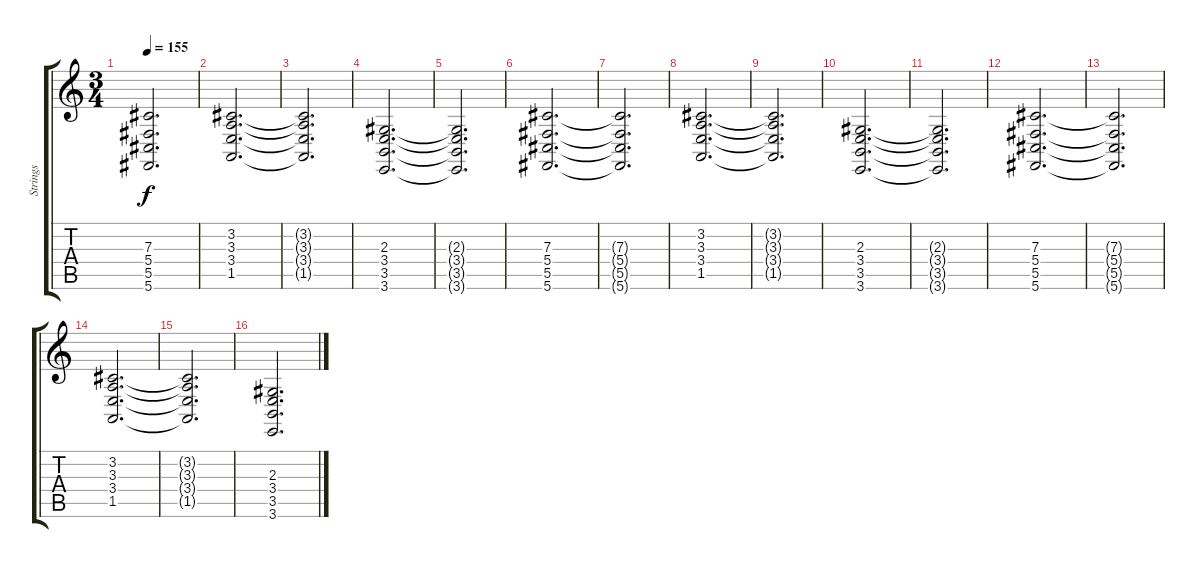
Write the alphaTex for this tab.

\track ("Strings" "Strings") {instrument stringensemble1}
\staff {score tabs}
\tuning (Eb4 Bb3 Gb3 Db3 Ab2 Db2) {hide}
\ts (3 4)
\tempo 155
\clef g2
\ks c
(7.3{t} 5.4{t} 5.5{t} 5.6{t}).2{d dy f} |
(3.2 3.3 3.4 1.5).2{d} |
(3.2{t} 3.3{t} 3.4{t} 1.5{t}).2{d} |
(2.3 3.4 3.5 3.6).2{d} |
(2.3{t} 3.4{t} 3.5{t} 3.6{t}).2{d} |
(7.3 5.4 5.5 5.6).2{d} |
(7.3{t} 5.4{t} 5.5{t} 5.6{t}).2{d} |
(3.2 3.3 3.4 1.5).2{d} |
(3.2{t} 3.3{t} 3.4{t} 1.5{t}).2{d} |
(2.3 3.4 3.5 3.6).2{d} |
(2.3{t} 3.4{t} 3.5{t} 3.6{t}).2{d} |
(7.3 5.4 5.5 5.6).2{d} |
(7.3{t} 5.4{t} 5.5{t} 5.6{t}).2{d} |
(3.2 3.3 3.4 1.5).2{d} |
(3.2{t} 3.3{t} 3.4{t} 1.5{t}).2{d} |
(2.3 3.4 3.5 3.6).2{d}
